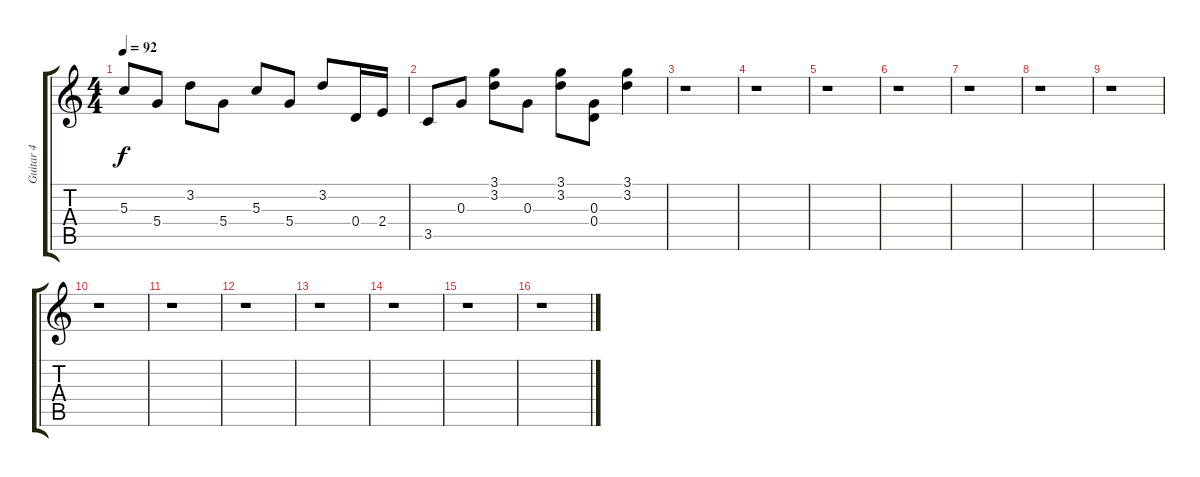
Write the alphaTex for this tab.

\track ("Guitar 4" "Guitar 4") {instrument overdrivenguitar}
\staff {score tabs}
\tuning (E4 B3 G3 D3 A2 E2) {hide}
\ts (4 4)
\tempo 92
\clef g2
\ks c
5.3.8{dy f} 5.4.8 3.2.8 5.4.8 5.3.8 5.4.8 3.2.8 0.4.16 2.4.16 |
3.5.8 0.3.8 (3.1 3.2).8 0.3.8 (3.1 3.2).8 (0.3 0.4).8 (3.1 3.2).4 |
r.1 |
r.1 |
r.1 |
r.1 |
r.1 |
r.1 |
r.1 |
r.1 |
r.1 |
r.1 |
r.1 |
r.1 |
r.1 |
r.1
